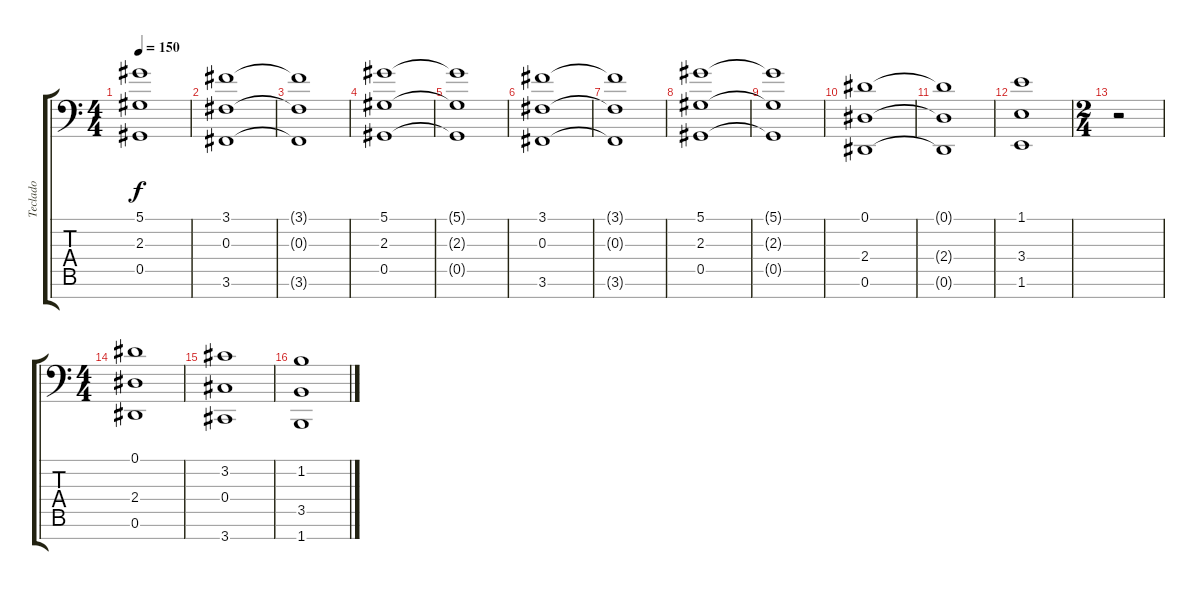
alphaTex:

\track ("Teclado" "Teclado") {instrument choiraahs}
\staff {score tabs}
\tuning (Eb4 Bb3 Gb3 Db3 Ab2 Eb2 Bb1) {hide}
\ts (4 4)
\tempo 150
\clef f4
\ks c
(5.1{t} 2.3{t} 0.5{t}).1{dy f} |
(3.1 0.3 3.6).1 |
(3.1{t} 0.3{t} 3.6{t}).1 |
(5.1 2.3 0.5).1 |
(5.1{t} 2.3{t} 0.5{t}).1 |
(3.1 0.3 3.6).1 |
(3.1{t} 0.3{t} 3.6{t}).1 |
(5.1 2.3 0.5).1 |
(5.1{t} 2.3{t} 0.5{t}).1 |
(0.1 2.4 0.6).1 |
(0.1{t} 2.4{t} 0.6{t}).1 |
(1.1 3.4 1.6).1 |
\ts (2 4)
r.2 |
\ts (4 4)
(0.1 2.4 0.6).1 |
(3.2 0.4 3.7).1 |
(1.2 3.5 1.7).1
